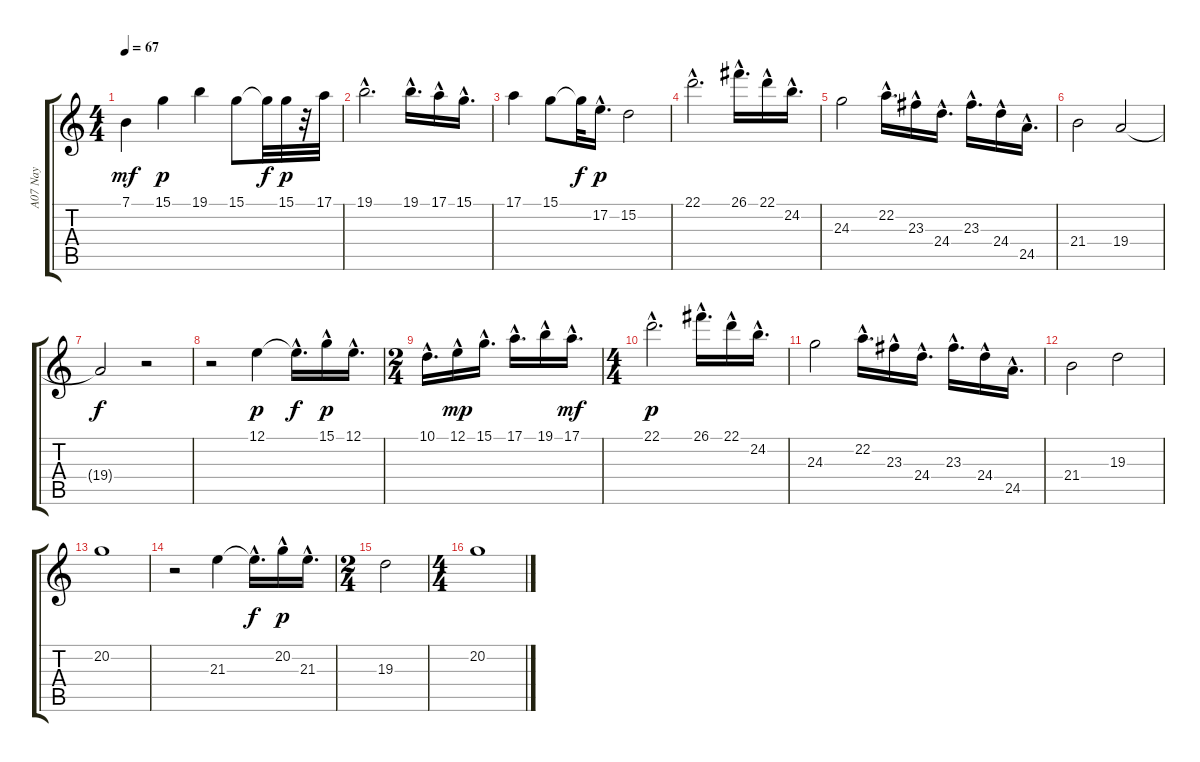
\track ("A07 Nay" "A07 Nay") {instrument piccolo}
\staff {score tabs}
\tuning (E4 B3 G3 D3 A2 E2) {hide}
\ts (4 4)
\tempo 67
\clef g2
\ks c
7.1.4{dy mf} 15.1.4{dy p} 19.1.4 15.1.8 15.1{t}.32{dy f} 15.1.32{dy p} r.32 17.1.32 |
19.1{hac}.2{d} 19.1{hac}.16{d} 17.1{hac}.16 15.1{hac}.16{d} |
17.1.4 15.1.8 15.1{t}.32{dy f} 17.2{hac}.16{d dy p} 15.2.2 |
22.1{hac}.2{d} 26.1{hac}.16{d} 22.1{hac}.16 24.2{hac}.16{d} |
24.3.2 22.2{hac}.16{d} 23.3{hac}.16 24.4{hac}.16{d} 23.3{hac}.16{d} 24.4{hac}.16 24.5{hac}.16{d} |
21.4.2 19.4.2 |
19.4{t}.2{dy f} r.2 |
r.2 12.1.4{dy p} 12.1{hac t}.16{d dy f} 15.1{hac}.16{dy p} 12.1{hac}.16{d} |
\ts (2 4)
10.1{hac}.16{d} 12.1{hac}.16{dy mp} 15.1{hac}.16{d} 17.1{hac}.16{d} 19.1{hac}.16 17.1{hac}.16{d dy mf} |
\ts (4 4)
22.1{hac}.2{d dy p} 26.1{hac}.16{d} 22.1{hac}.16 24.2{hac}.16{d} |
24.3.2 22.2{hac}.16{d} 23.3{hac}.16 24.4{hac}.16{d} 23.3{hac}.16{d} 24.4{hac}.16 24.5{hac}.16{d} |
21.4.2 19.3.2 |
20.2.1 |
r.2 21.3.4 21.3{hac t}.16{d dy f} 20.2{hac}.16{dy p} 21.3{hac}.16{d} |
\ts (2 4)
19.3.2 |
\ts (4 4)
20.2.1
